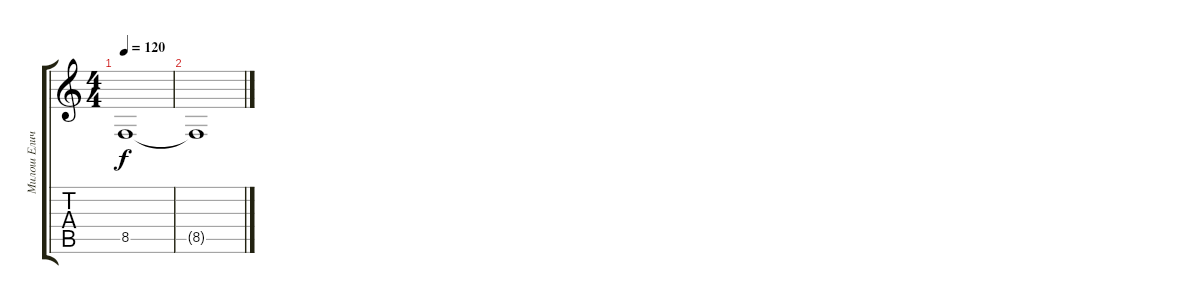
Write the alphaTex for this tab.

\track ("Милош Елич" "Милош Елич") {instrument brightacousticpiano}
\staff {score tabs}
\tuning (E4 B3 G3 D3 A2 E2) {hide}
\ts (4 4)
\tempo 120
\clef g2
\ks c
8.5.1{dy f} |
8.5{t}.1
